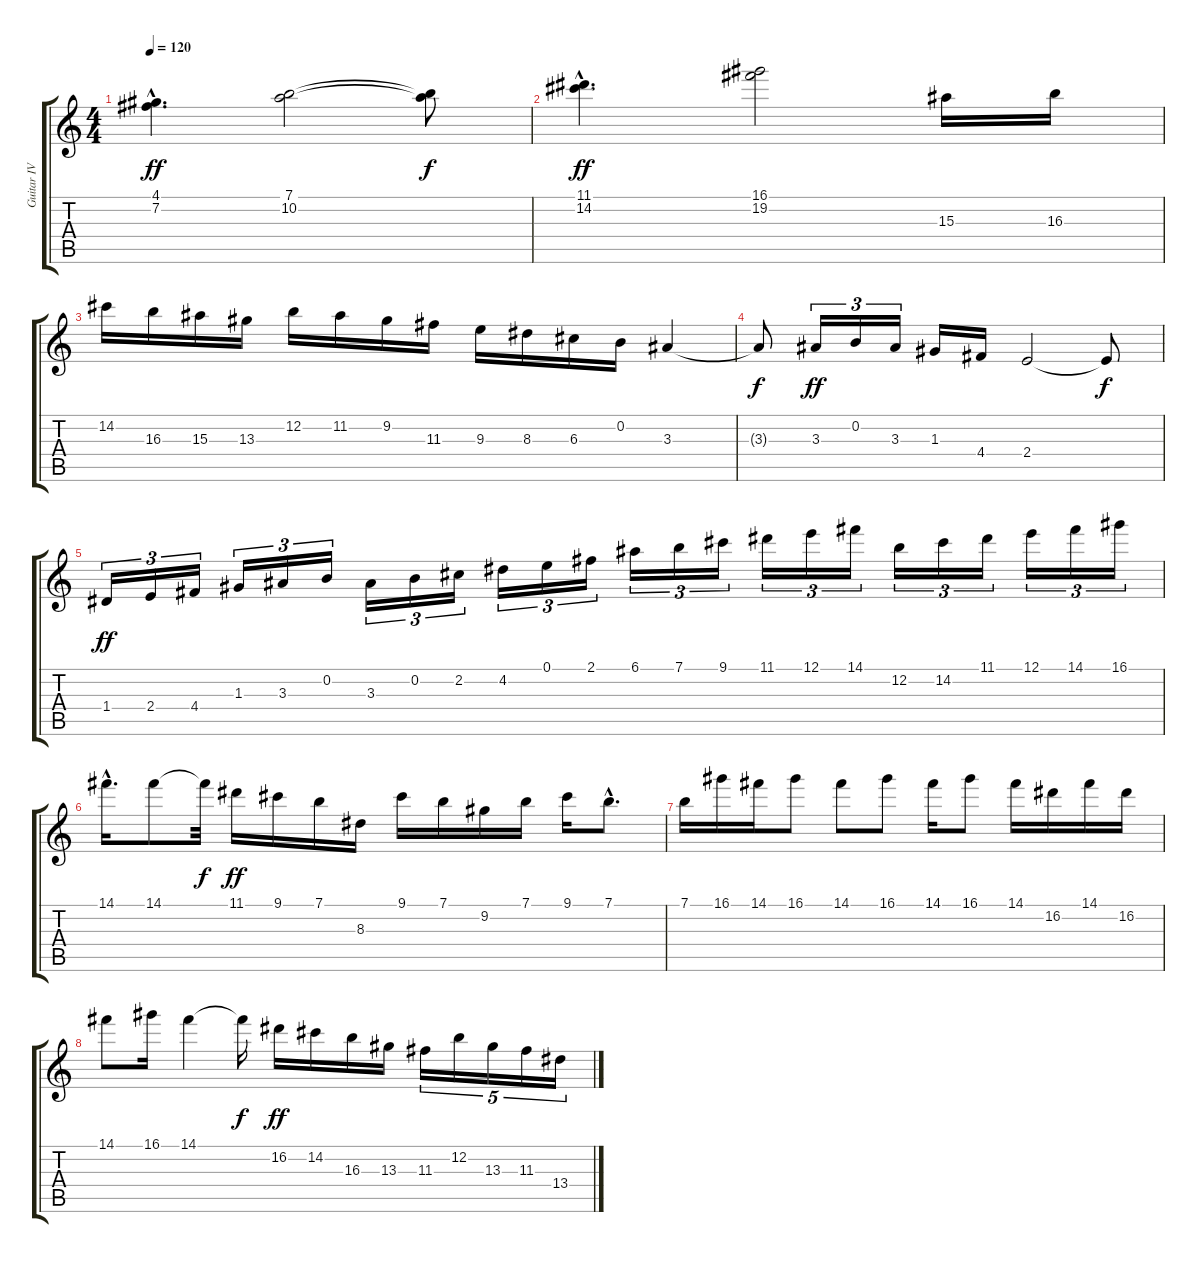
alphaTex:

\track ("Guitar IV" "Guitar IV") {instrument distortionguitar}
\staff {score tabs}
\tuning (E4 B3 G3 D3 A2 E2) {hide}
\ts (4 4)
\tempo 120
\clef g2
\ks c
(4.1{hac} 7.2{hac}).4{d dy ff} (7.1 10.2).2 (7.1{t} 10.2{t}).8{dy f} |
(11.1{hac} 14.2{hac}).4{d dy ff} (16.1 19.2).2 15.3.16 16.3.16 |
14.2.16 16.3.16 15.3.16 13.3.16 12.2.16 11.2.16 9.2.16 11.3.16 9.3.16 8.3.16 6.3.16 0.2.16 3.3.4 |
3.3{t}.8{dy f} 3.3.16{tu (3 2) dy ff} 0.2.16{tu (3 2)} 3.3.16{tu (3 2)} 1.3.16 4.4.16 2.4.2 2.4{t}.8{dy f} |
1.4.16{tu (3 2) dy ff} 2.4.16{tu (3 2)} 4.4.16{tu (3 2)} 1.3.16{tu (3 2)} 3.3.16{tu (3 2)} 0.2.16{tu (3 2)} 3.3.16{tu (3 2)} 0.2.16{tu (3 2)} 2.2.16{tu (3 2)} 4.2.16{tu (3 2)} 0.1.16{tu (3 2)} 2.1.16{tu (3 2)} 6.1.16{tu (3 2)} 7.1.16{tu (3 2)} 9.1.16{tu (3 2)} 11.1.16{tu (3 2)} 12.1.16{tu (3 2)} 14.1.16{tu (3 2)} 12.2.16{tu (3 2)} 14.2.16{tu (3 2)} 11.1.16{tu (3 2)} 12.1.16{tu (3 2)} 14.1.16{tu (3 2)} 16.1.16{tu (3 2)} |
14.1{hac}.16{d} 14.1.8 14.1{t}.32{dy f} 11.1.16{dy ff} 9.1.16 7.1.16 8.3.16 9.1.16 7.1.16 9.2.16 7.1.16 9.1.16 7.1{hac}.8{d} |
7.1.16 16.1.16 14.1.16 16.1.8 14.1.8 16.1.8 14.1.16 16.1.8 14.1.16 16.2.16 14.1.16 16.2.16 |
14.1.8 16.1.16 14.1.4 14.1{t}.16{dy f} 16.2.16{dy ff} 14.2.16 16.3.16 13.3.16 11.3.16{tu (5 4)} 12.2.16{tu (5 4)} 13.3.16{tu (5 4)} 11.3.16{tu (5 4)} 13.4.16{tu (5 4)}
